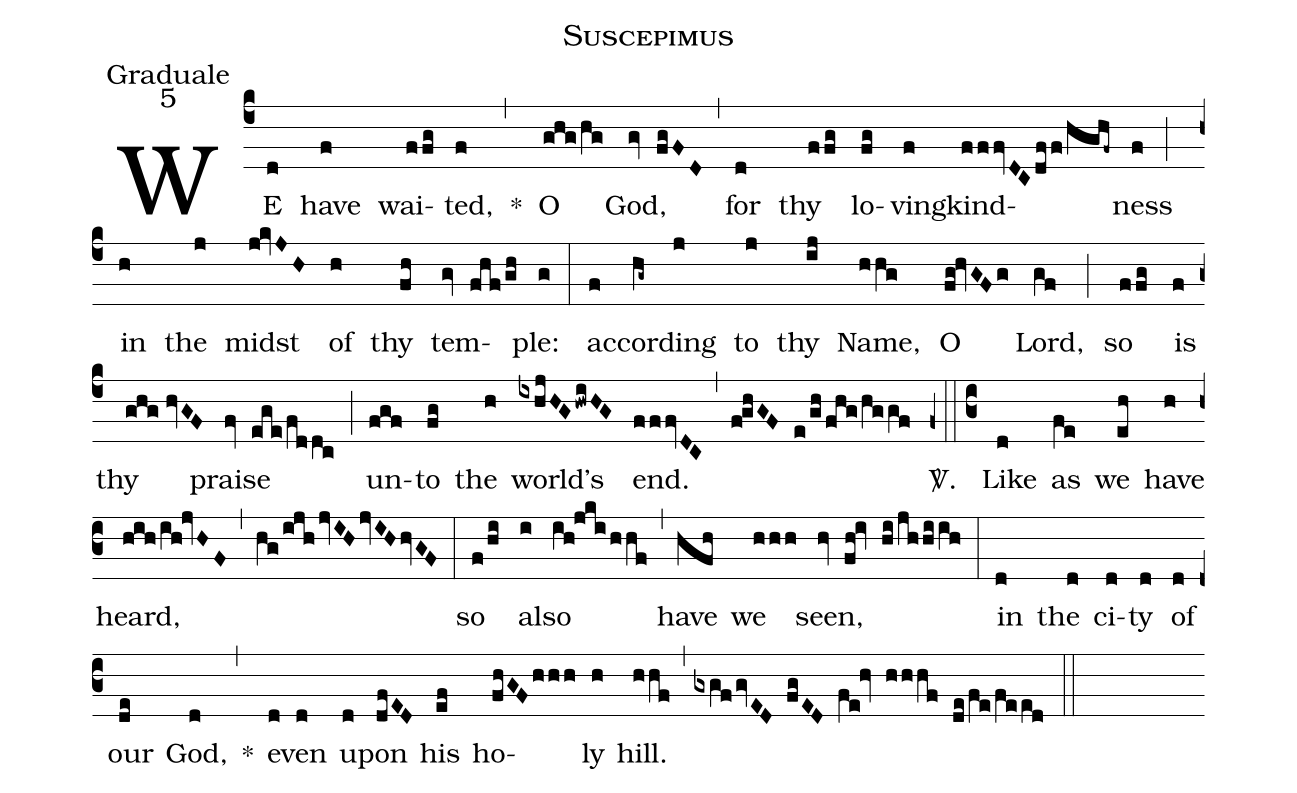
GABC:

name:Suscepimus;
office-part:Graduale;
mode:5;
%%
(c4) WE(d) have(f) wai(ffg)ted,(f) *(,) O(ghg/hg) God,(gv fgFD) (,) for(d) thy(ffg) lo(fg)ving(f)kind(fffvDC/dff/hghf~)ness(f) (;) in(h) the(j) midst(j!kvJH) of(h) thy(fh) tem(gv fhf/gh)ple:(g) (:) ac(f)cor(hg~)ding(j) to(j) thy(ij) Name,(hhg) O(fg!hvGFg) Lord,(gf) (;) so(ffg) is(f) thy(ghg//hvGF) praise(fv ege/fddc) (;) un(fgf)to(fg) the(h) world's(ixhjHGhwiHG) end.(fffvDC) (,) (f!ghGF e/gh/fhg/hggf) <sp>V/</sp>.(z0::c3) Like(d) as(fe) we(eh) have(h) heard,(hih/ih!jvHF) (,) (hg/ijh/jvIH/jvIH/hvGF) (:) so(f/hi) al(i)so(ih!jki/hhf) (,) have(hfh) we(hhh) seen,(hv fh!iv hi/jhhiih) (:) in(d) the(d) ci(d)ty(d) of(d) our(de) God,(d) *(,) e(d)ven(d) up(d)on(dfED) his(ef) ho(fhGFhhh)ly(h) hill.(hhf) (,) (gxgf/gvED fgED fe!hv hhhf de/fe/feed) (::)
